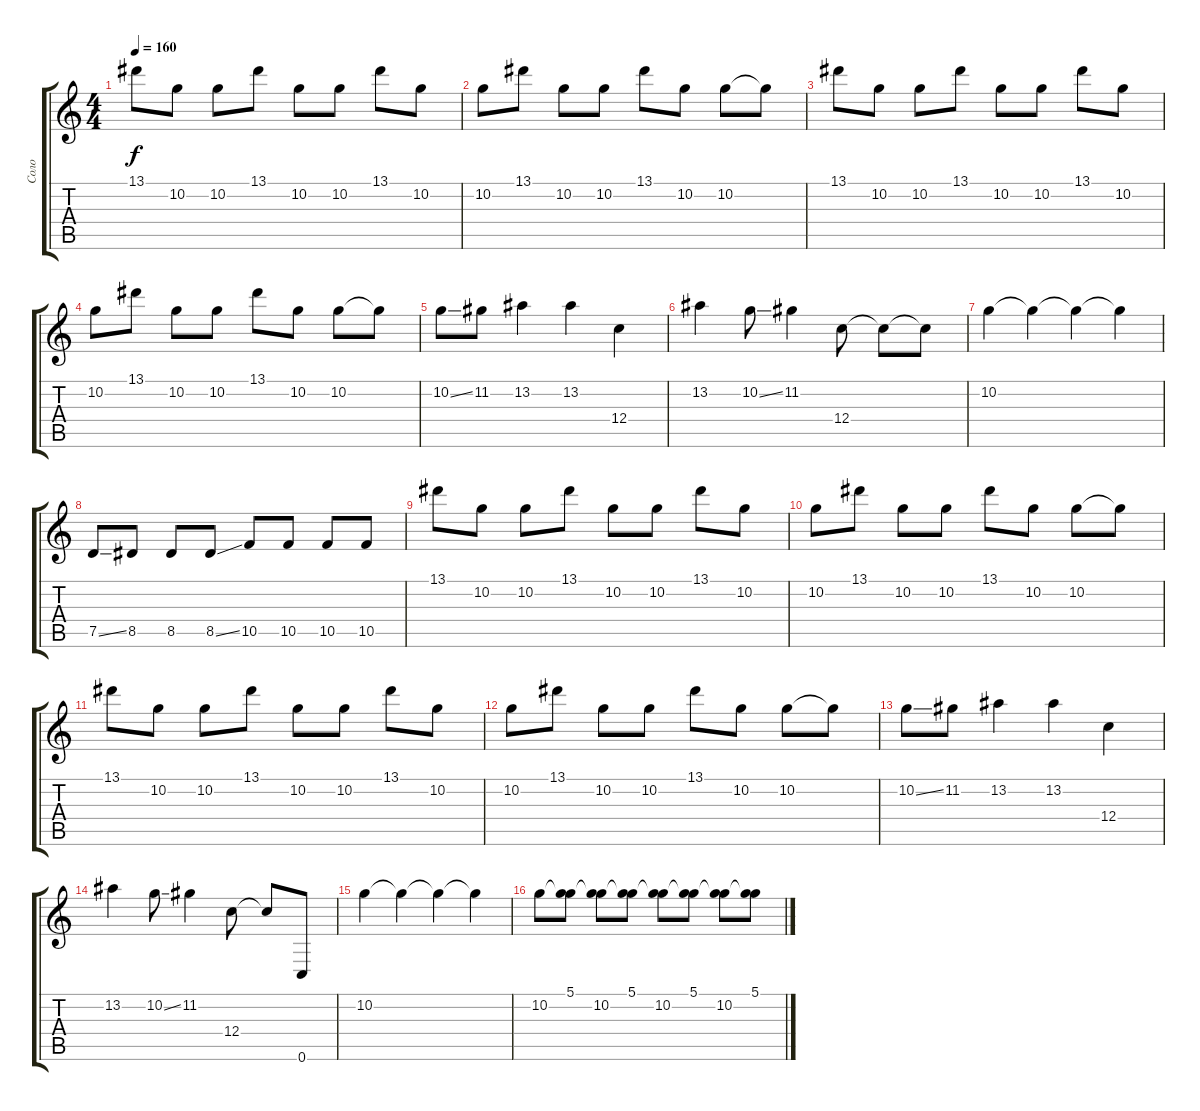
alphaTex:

\track ("Соло" "Соло") {instrument overdrivenguitar}
\staff {score tabs}
\tuning (D4 A3 F3 C3 G2 C2) {hide}
\ts (4 4)
\tempo 160
\clef g2
\ks c
13.1.8{dy f} 10.2.8 10.2.8 13.1.8 10.2.8 10.2.8 13.1.8 10.2.8 |
10.2.8 13.1.8 10.2.8 10.2.8 13.1.8 10.2.8 10.2.8 10.2{t}.8 |
13.1.8 10.2.8 10.2.8 13.1.8 10.2.8 10.2.8 13.1.8 10.2.8 |
10.2.8 13.1.8 10.2.8 10.2.8 13.1.8 10.2.8 10.2.8 10.2{t}.8 |
10.2{ss}.8 11.2.8 13.2.4 13.2.4 12.4.4 |
13.2.4 10.2{ss}.8 11.2.4 12.4.8 12.4{t}.8 12.4{t}.8 |
10.2.4 10.2{t}.4 10.2{t}.4 10.2{t}.4 |
7.5{ss}.8 8.5.8 8.5.8 8.5{ss}.8 10.5.8 10.5.8 10.5.8 10.5.8 |
13.1.8 10.2.8 10.2.8 13.1.8 10.2.8 10.2.8 13.1.8 10.2.8 |
10.2.8 13.1.8 10.2.8 10.2.8 13.1.8 10.2.8 10.2.8 10.2{t}.8 |
13.1.8 10.2.8 10.2.8 13.1.8 10.2.8 10.2.8 13.1.8 10.2.8 |
10.2.8 13.1.8 10.2.8 10.2.8 13.1.8 10.2.8 10.2.8 10.2{t}.8 |
10.2{ss}.8 11.2.8 13.2.4 13.2.4 12.4.4 |
13.2.4 10.2{ss}.8 11.2.4 12.4.8 12.4{t}.8 0.6.8 |
10.2.4 10.2{t}.4 10.2{t}.4 10.2{t}.4 |
10.2.8 (5.1 10.2{t}).8 (5.1{t} 10.2).8 (5.1 10.2{t}).8 (5.1{t} 10.2).8 (5.1 10.2{t}).8 (5.1{t} 10.2).8 (5.1 10.2{t}).8
